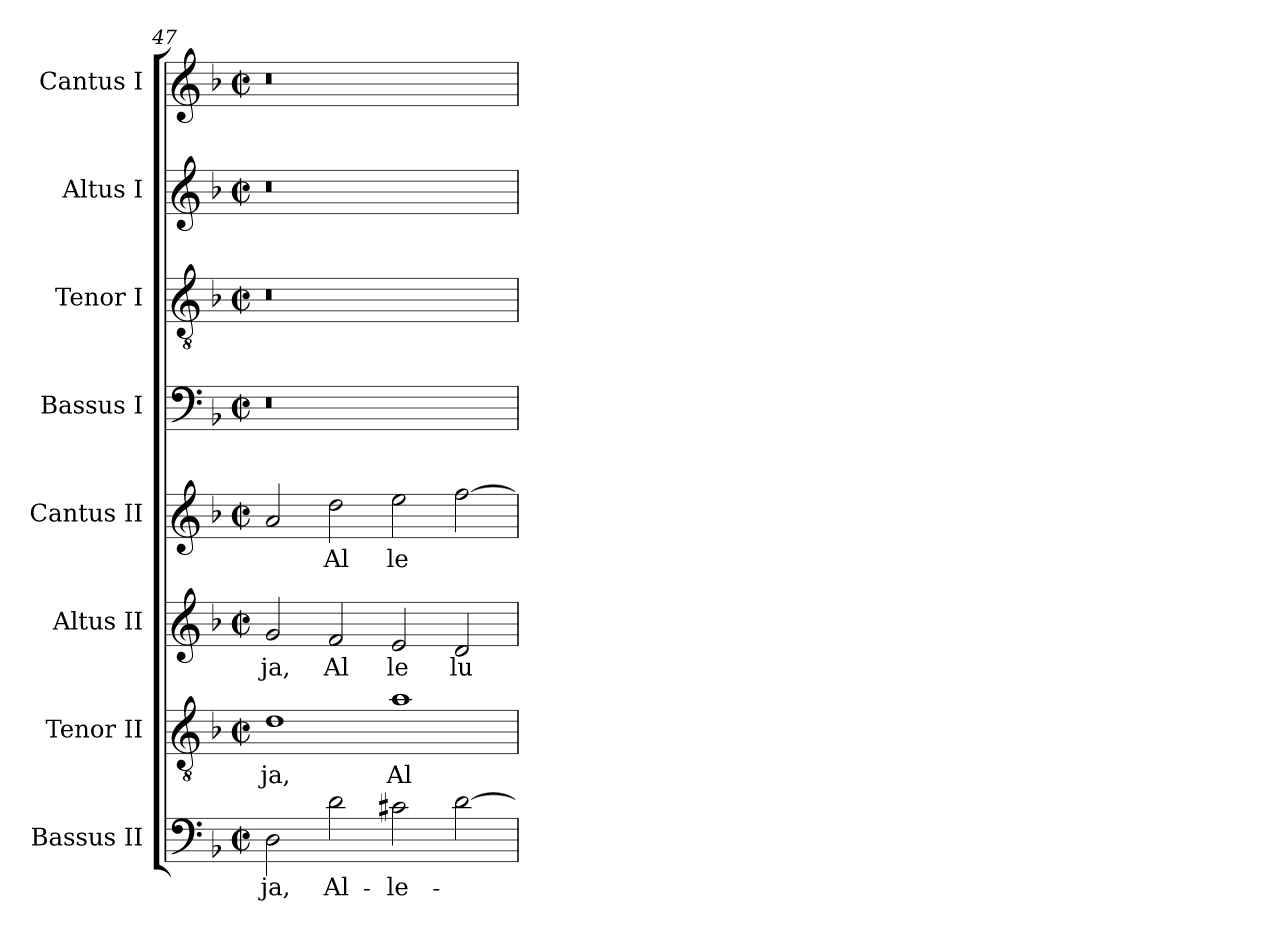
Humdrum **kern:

**kern	**text	**kern	**text	**kern	**text	**kern	**text	**kern	**kern	**kern	**kern
*part8	*part8	*part7	*part7	*part6	*part6	*part5	*part5	*part4	*part3	*part2	*part1
*staff8	*staff8	*staff7	*staff7	*staff6	*staff6	*staff5	*staff5	*staff4	*staff3	*staff2	*staff1
*I"Bassus II	*	*I"Tenor II	*	*I"Altus II	*	*I"Cantus II	*	*I"Bassus I	*I"Tenor I	*I"Altus I	*I"Cantus I
*clefF4	*	*clefGv2	*	*clefG2	*	*clefG2	*	*clefF4	*clefGv2	*clefG2	*clefG2
*k[b-]	*	*k[b-]	*	*k[b-]	*	*k[b-]	*	*k[b-]	*k[b-]	*k[b-]	*k[b-]
*F:	*	*F:	*	*F:	*	*F:	*	*F:	*F:	*F:	*F:
*M2/2	*	*M2/2	*	*M2/2	*	*M2/2	*	*M2/2	*M2/2	*M2/2	*M2/2
*met(c|)	*	*met(c|)	*	*met(c|)	*	*met(c|)	*	*met(c|)	*met(c|)	*met(c|)	*met(c|)
=47	=47	=47	=47	=47	=47	=47	=47	=47	=47	=47	=47
!	!LO:LY:b:cj	!	!LO:LY:b:cj	!	!LO:LY:b:cj	!	!	!	!	!	!
2D\	-ja,	1d	-ja,	2g/	ja,	2a/	.	0r	0r	0r	0r
!	!LO:LY:b:cj	!	!	!	!LO:LY:b:cj	!	!LO:LY:b:cj	!	!	!	!
2d\	Al-	.	.	2f/	Al	2dd\	Al	.	.	.	.
!	!LO:LY:b:cj	!	!LO:LY:b:cj	!	!LO:LY:b:cj	!	!LO:LY:b:cj	!	!	!	!
2c#X\	-le-	1a	Al	2e/	le	2ee\	le	.	.	.	.
!	!	!	!	!	!LO:LY:b:cj	!	!	!	!	!	!
[>2d\	.	.	.	2d/	lu	[>2ff\	.	.	.	.	.
=	=	=	=	=	=	=	=	=	=	=	=
*-	*-	*-	*-	*-	*-	*-	*-	*-	*-	*-	*-
